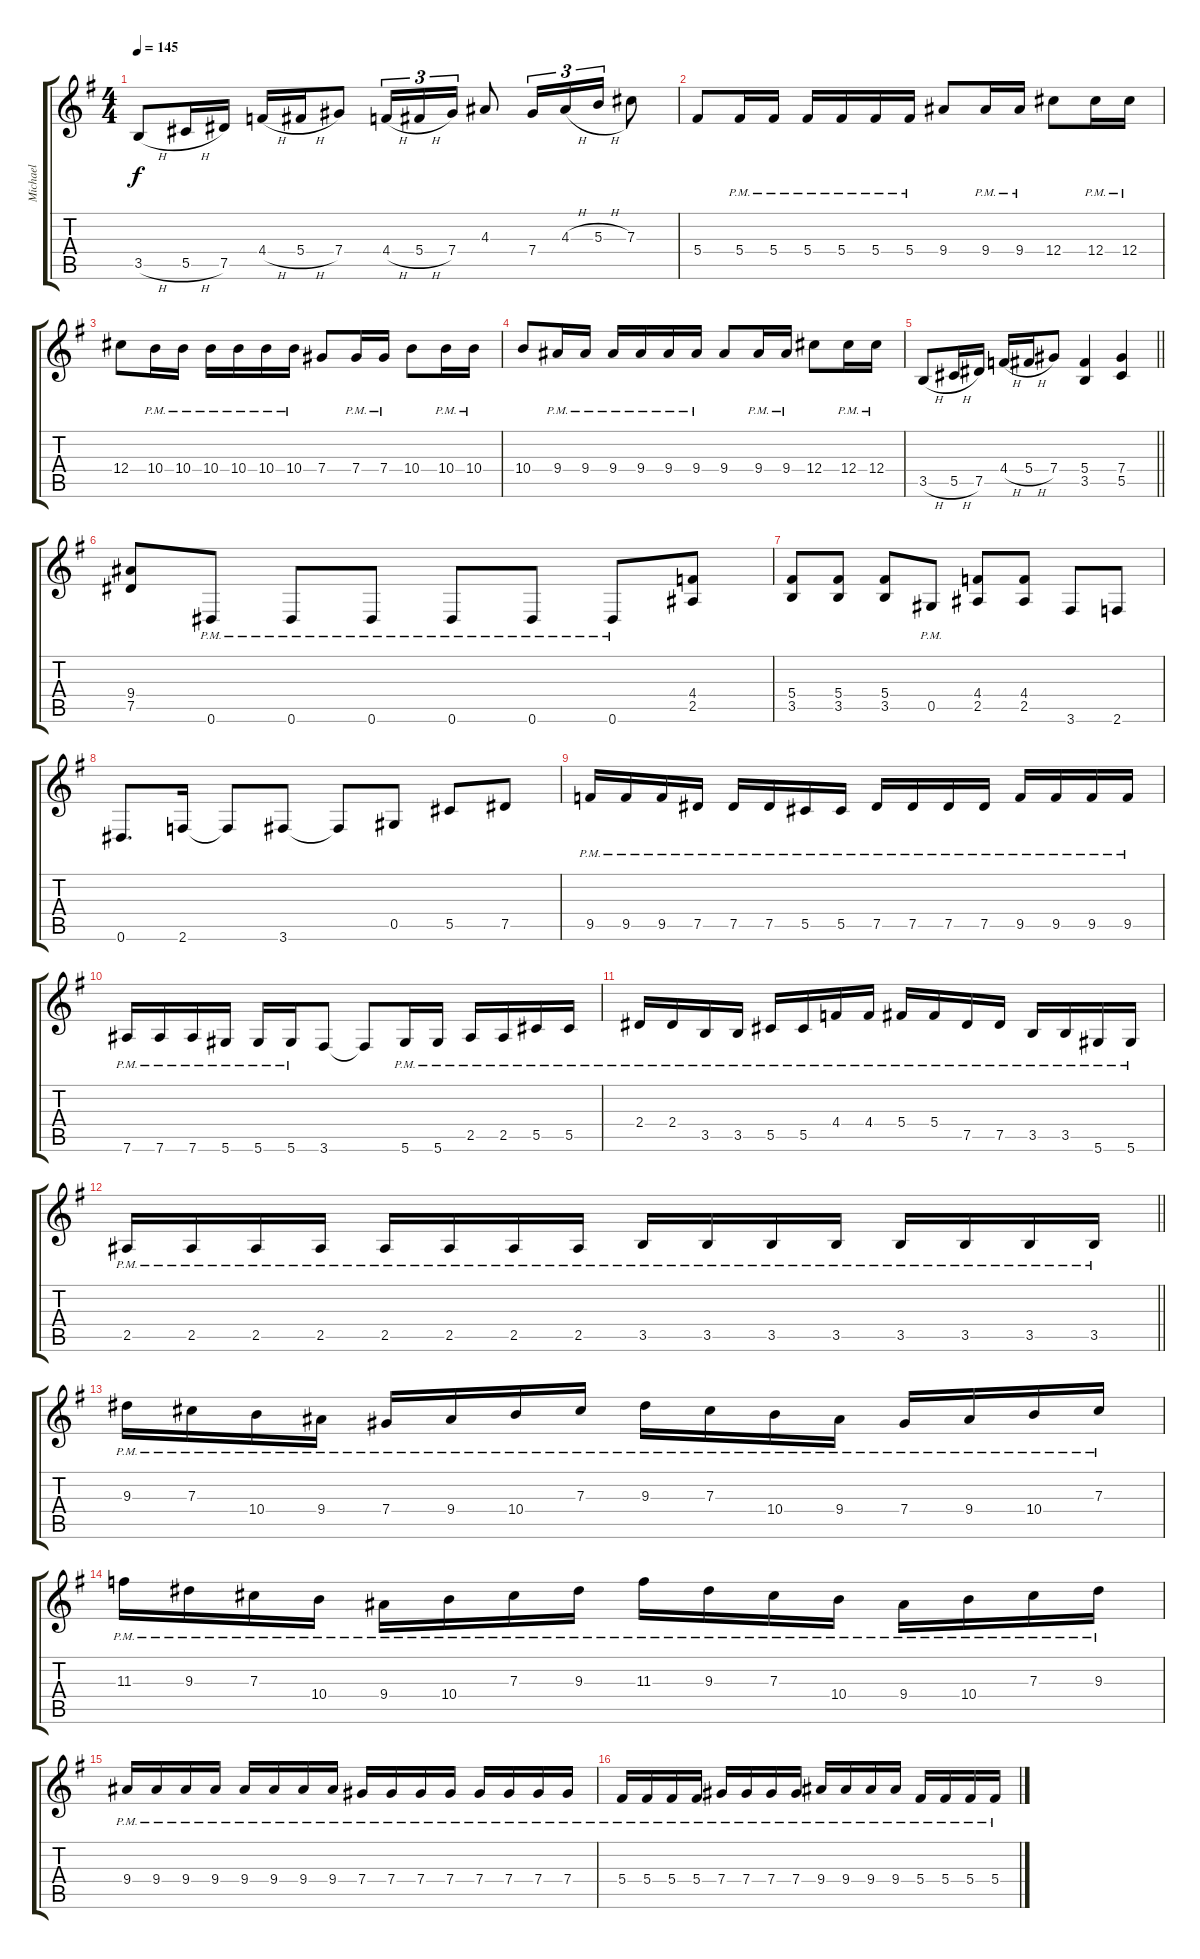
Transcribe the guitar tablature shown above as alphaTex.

\track ("Michael" "Michael") {instrument distortionguitar}
\staff {score tabs}
\tuning (Eb4 Bb3 Gb3 Db3 Ab2 Eb2) {hide}
\ts (4 4)
\tempo 145
\clef g2
\ks eminor
3.5{h}.8{dy f} 5.5{h}.16 7.5.16 4.4{h}.16 5.4{h}.16 7.4.8 4.4{h}.16{tu (3 2)} 5.4{h}.16{tu (3 2)} 7.4.16{tu (3 2)} 4.3.8 7.4.16{tu (3 2)} 4.3{h}.16{tu (3 2)} 5.3{h}.16{tu (3 2)} 7.3.8 |
5.4.8 5.4{pm}.16 5.4{pm}.16 5.4{pm}.16 5.4{pm}.16 5.4{pm}.16 5.4{pm}.16 9.4.8 9.4{pm}.16 9.4{pm}.16 12.4.8 12.4{pm}.16 12.4{pm}.16 |
12.4.8 10.4{pm}.16 10.4{pm}.16 10.4{pm}.16 10.4{pm}.16 10.4{pm}.16 10.4{pm}.16 7.4.8 7.4{pm}.16 7.4{pm}.16 10.4.8 10.4{pm}.16 10.4{pm}.16 |
10.4.8 9.4{pm}.16 9.4{pm}.16 9.4{pm}.16 9.4{pm}.16 9.4{pm}.16 9.4{pm}.16 9.4.8 9.4{pm}.16 9.4{pm}.16 12.4.8 12.4{pm}.16 12.4{pm}.16 |
\barLineRight lightlight
3.5{h}.8 5.5{h}.16 7.5.16 4.4{h}.16 5.4{h}.16 7.4.8 (5.4 3.5).4 (7.4 5.5).4 |
(9.4 7.5).8 0.6{pm}.8 0.6{pm}.8 0.6{pm}.8 0.6{pm}.8 0.6{pm}.8 0.6{pm}.8 (4.4 2.5).8 |
(5.4 3.5).8 (5.4 3.5).8 (5.4 3.5).8 0.5{pm}.8 (4.4 2.5).8 (4.4 2.5).8 3.6.8 2.6.8 |
0.6.8{d} 2.6.16 2.6{t}.8 3.6.8 3.6{t}.8 0.5.8 5.5.8 7.5.8 |
9.5{pm}.16 9.5{pm}.16 9.5{pm}.16 7.5{pm}.16 7.5{pm}.16 7.5{pm}.16 5.5{pm}.16 5.5{pm}.16 7.5{pm}.16 7.5{pm}.16 7.5{pm}.16 7.5{pm}.16 9.5{pm}.16 9.5{pm}.16 9.5{pm}.16 9.5{pm}.16 |
7.6{pm}.16 7.6{pm}.16 7.6{pm}.16 5.6{pm}.16 5.6{pm}.16 5.6{pm}.16 3.6.8 3.6{t}.8 5.6{pm}.16 5.6{pm}.16 2.5{pm}.16 2.5{pm}.16 5.5{pm}.16 5.5{pm}.16 |
2.4{pm}.16 2.4{pm}.16 3.5{pm}.16 3.5{pm}.16 5.5{pm}.16 5.5{pm}.16 4.4{pm}.16 4.4{pm}.16 5.4{pm}.16 5.4{pm}.16 7.5{pm}.16 7.5{pm}.16 3.5{pm}.16 3.5{pm}.16 5.6{pm}.16 5.6{pm}.16 |
\barLineRight lightlight
2.5{pm}.16 2.5{pm}.16 2.5{pm}.16 2.5{pm}.16 2.5{pm}.16 2.5{pm}.16 2.5{pm}.16 2.5{pm}.16 3.5{pm}.16 3.5{pm}.16 3.5{pm}.16 3.5{pm}.16 3.5{pm}.16 3.5{pm}.16 3.5{pm}.16 3.5{pm}.16 |
9.3{pm}.16 7.3{pm}.16 10.4{pm}.16 9.4{pm}.16 7.4{pm}.16 9.4{pm}.16 10.4{pm}.16 7.3{pm}.16 9.3{pm}.16 7.3{pm}.16 10.4{pm}.16 9.4{pm}.16 7.4{pm}.16 9.4{pm}.16 10.4{pm}.16 7.3{pm}.16 |
11.3{pm}.16 9.3{pm}.16 7.3{pm}.16 10.4{pm}.16 9.4{pm}.16 10.4{pm}.16 7.3{pm}.16 9.3{pm}.16 11.3{pm}.16 9.3{pm}.16 7.3{pm}.16 10.4{pm}.16 9.4{pm}.16 10.4{pm}.16 7.3{pm}.16 9.3{pm}.16 |
9.4{pm}.16 9.4{pm}.16 9.4{pm}.16 9.4{pm}.16 9.4{pm}.16 9.4{pm}.16 9.4{pm}.16 9.4{pm}.16 7.4{pm}.16 7.4{pm}.16 7.4{pm}.16 7.4{pm}.16 7.4{pm}.16 7.4{pm}.16 7.4{pm}.16 7.4{pm}.16 |
5.4{pm}.16 5.4{pm}.16 5.4{pm}.16 5.4{pm}.16 7.4{pm}.16 7.4{pm}.16 7.4{pm}.16 7.4{pm}.16 9.4{pm}.16 9.4{pm}.16 9.4{pm}.16 9.4{pm}.16 5.4{pm}.16 5.4{pm}.16 5.4{pm}.16 5.4{pm}.16
